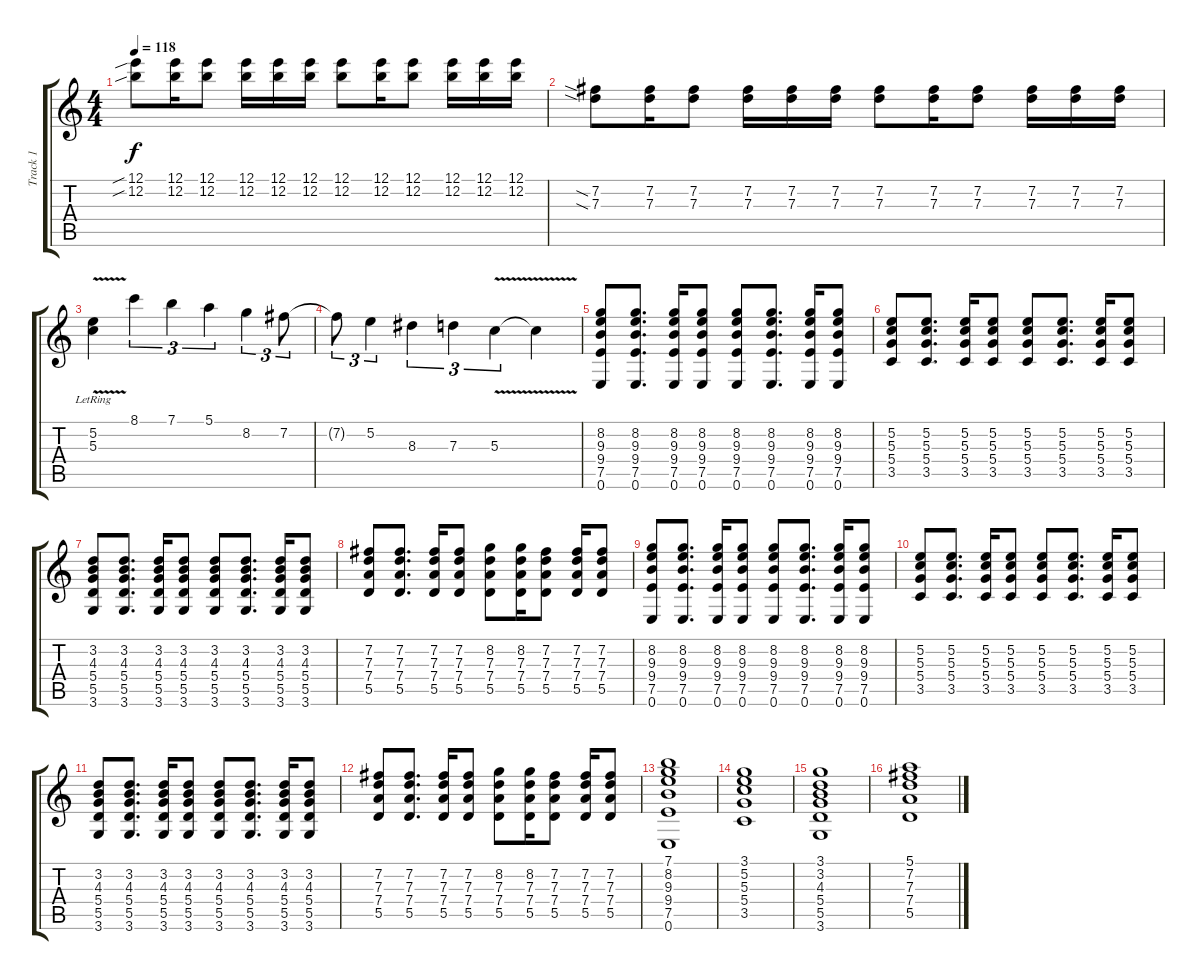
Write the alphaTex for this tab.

\track ("Track 1" "Track 1") {instrument electricguitarjazz}
\staff {score tabs}
\tuning (E4 B3 G3 D3 A2 E2) {hide}
\ts (4 4)
\tempo 118
\clef g2
\ks c
(12.1{sib} 12.2{sib}).8{dy f} (12.1 12.2).16 (12.1 12.2).8 (12.1 12.2).16 (12.1 12.2).16 (12.1 12.2).16 (12.1 12.2).8 (12.1 12.2).16 (12.1 12.2).8 (12.1 12.2).16 (12.1 12.2).16 (12.1 12.2).16 |
(7.2{sia} 7.3{sia}).8 (7.2 7.3).16 (7.2 7.3).8 (7.2 7.3).16 (7.2 7.3).16 (7.2 7.3).16 (7.2 7.3).8 (7.2 7.3).16 (7.2 7.3).8 (7.2 7.3).16 (7.2 7.3).16 (7.2 7.3).16 |
(5.2{v lr} 5.3{v lr}).4 8.1.4{tu (3 2)} 7.1.4{tu (3 2)} 5.1.4{tu (3 2)} 8.2.4{tu (3 2)} 7.2.8{tu (3 2)} |
7.2{t}.8{tu (3 2)} 5.2.4{tu (3 2)} 8.3.4{tu (3 2)} 7.3.4{tu (3 2)} 5.3{v}.4{tu (3 2)} 5.3{t}.4 |
(8.2 9.3 9.4 7.5 0.6).8 (8.2 9.3 9.4 7.5 0.6).8{d} (8.2 9.3 9.4 7.5 0.6).16 (8.2 9.3 9.4 7.5 0.6).8 (8.2 9.3 9.4 7.5 0.6).8 (8.2 9.3 9.4 7.5 0.6).8{d} (8.2 9.3 9.4 7.5 0.6).16 (8.2 9.3 9.4 7.5 0.6).8 |
(5.2 5.3 5.4 3.5).8 (5.2 5.3 5.4 3.5).8{d} (5.2 5.3 5.4 3.5).16 (5.2 5.3 5.4 3.5).8 (5.2 5.3 5.4 3.5).8 (5.2 5.3 5.4 3.5).8{d} (5.2 5.3 5.4 3.5).16 (5.2 5.3 5.4 3.5).8 |
(3.2 4.3 5.4 5.5 3.6).8 (3.2 4.3 5.4 5.5 3.6).8{d} (3.2 4.3 5.4 5.5 3.6).16 (3.2 4.3 5.4 5.5 3.6).8 (3.2 4.3 5.4 5.5 3.6).8 (3.2 4.3 5.4 5.5 3.6).8{d} (3.2 4.3 5.4 5.5 3.6).16 (3.2 4.3 5.4 5.5 3.6).8 |
(7.2 7.3 7.4 5.5).8 (7.2 7.3 7.4 5.5).8{d} (7.2 7.3 7.4 5.5).16 (7.2 7.3 7.4 5.5).8 (8.2 7.3 7.4 5.5).8 (8.2 7.3 7.4 5.5).16 (7.2 7.3 7.4 5.5).8 (7.2 7.3 7.4 5.5).16 (7.2 7.3 7.4 5.5).8 |
(8.2 9.3 9.4 7.5 0.6).8 (8.2 9.3 9.4 7.5 0.6).8{d} (8.2 9.3 9.4 7.5 0.6).16 (8.2 9.3 9.4 7.5 0.6).8 (8.2 9.3 9.4 7.5 0.6).8 (8.2 9.3 9.4 7.5 0.6).8{d} (8.2 9.3 9.4 7.5 0.6).16 (8.2 9.3 9.4 7.5 0.6).8 |
(5.2 5.3 5.4 3.5).8 (5.2 5.3 5.4 3.5).8{d} (5.2 5.3 5.4 3.5).16 (5.2 5.3 5.4 3.5).8 (5.2 5.3 5.4 3.5).8 (5.2 5.3 5.4 3.5).8{d} (5.2 5.3 5.4 3.5).16 (5.2 5.3 5.4 3.5).8 |
(3.2 4.3 5.4 5.5 3.6).8 (3.2 4.3 5.4 5.5 3.6).8{d} (3.2 4.3 5.4 5.5 3.6).16 (3.2 4.3 5.4 5.5 3.6).8 (3.2 4.3 5.4 5.5 3.6).8 (3.2 4.3 5.4 5.5 3.6).8{d} (3.2 4.3 5.4 5.5 3.6).16 (3.2 4.3 5.4 5.5 3.6).8 |
(7.2 7.3 7.4 5.5).8 (7.2 7.3 7.4 5.5).8{d} (7.2 7.3 7.4 5.5).16 (7.2 7.3 7.4 5.5).8 (8.2 7.3 7.4 5.5).8 (8.2 7.3 7.4 5.5).16 (7.2 7.3 7.4 5.5).8 (7.2 7.3 7.4 5.5).16 (7.2 7.3 7.4 5.5).8 |
(7.1 8.2 9.3 9.4 7.5 0.6).1 |
(3.1 5.2 5.3 5.4 3.5).1 |
(3.1 3.2 4.3 5.4 5.5 3.6).1 |
(5.1 7.2 7.3 7.4 5.5).1
